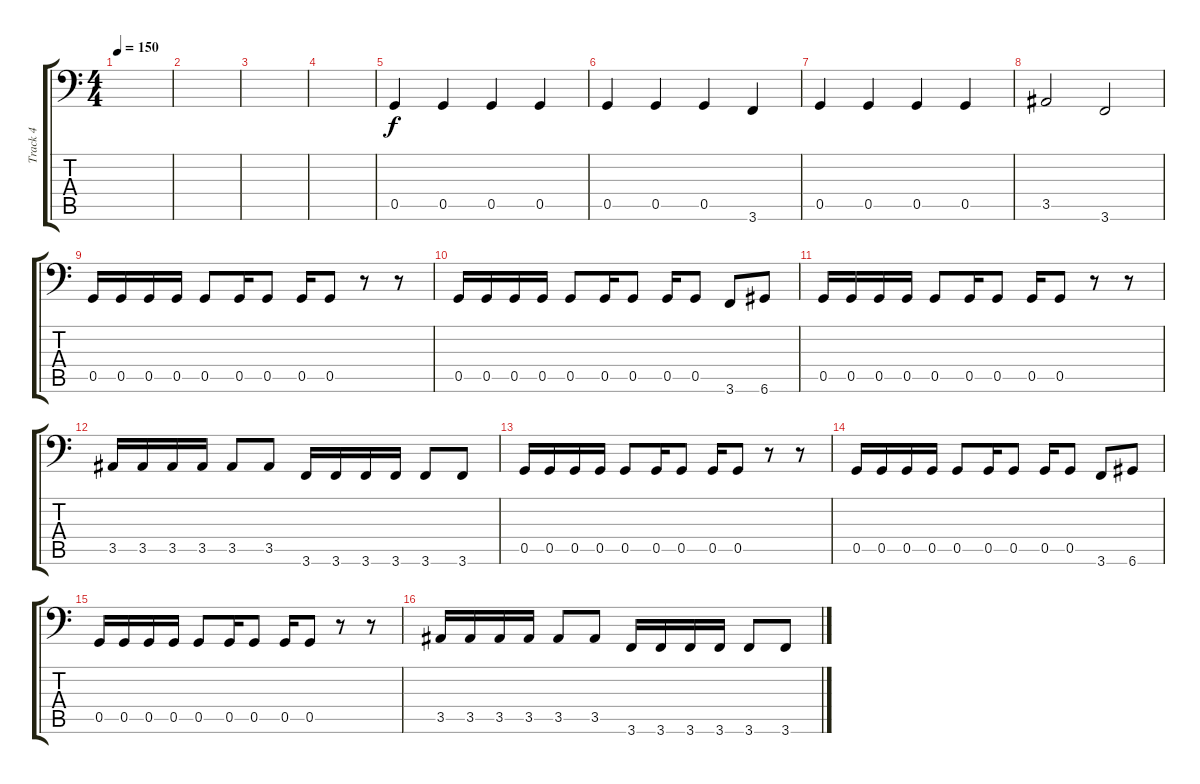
\track ("Track 4" "Track 4") {instrument slapbass1}
\staff {score tabs}
\tuning (D3 A2 F2 C2 G1 D1) {hide}
\ts (4 4)
\tempo 150
\clef f4
\ks c
|
|
|
|
0.5.4 0.5.4 0.5.4 0.5.4 |
0.5.4 0.5.4 0.5.4 3.6.4 |
0.5.4 0.5.4 0.5.4 0.5.4 |
3.5.2 3.6.2 |
0.5.16 0.5.16 0.5.16 0.5.16 0.5.8 0.5.16 0.5.8 0.5.16 0.5.8 r.8 r.8 |
0.5.16 0.5.16 0.5.16 0.5.16 0.5.8 0.5.16 0.5.8 0.5.16 0.5.8 3.6.8 6.6.8 |
0.5.16 0.5.16 0.5.16 0.5.16 0.5.8 0.5.16 0.5.8 0.5.16 0.5.8 r.8 r.8 |
3.5.16 3.5.16 3.5.16 3.5.16 3.5.8 3.5.8 3.6.16 3.6.16 3.6.16 3.6.16 3.6.8 3.6.8 |
0.5.16 0.5.16 0.5.16 0.5.16 0.5.8 0.5.16 0.5.8 0.5.16 0.5.8 r.8 r.8 |
0.5.16 0.5.16 0.5.16 0.5.16 0.5.8 0.5.16 0.5.8 0.5.16 0.5.8 3.6.8 6.6.8 |
0.5.16 0.5.16 0.5.16 0.5.16 0.5.8 0.5.16 0.5.8 0.5.16 0.5.8 r.8 r.8 |
3.5.16 3.5.16 3.5.16 3.5.16 3.5.8 3.5.8 3.6.16 3.6.16 3.6.16 3.6.16 3.6.8 3.6.8
